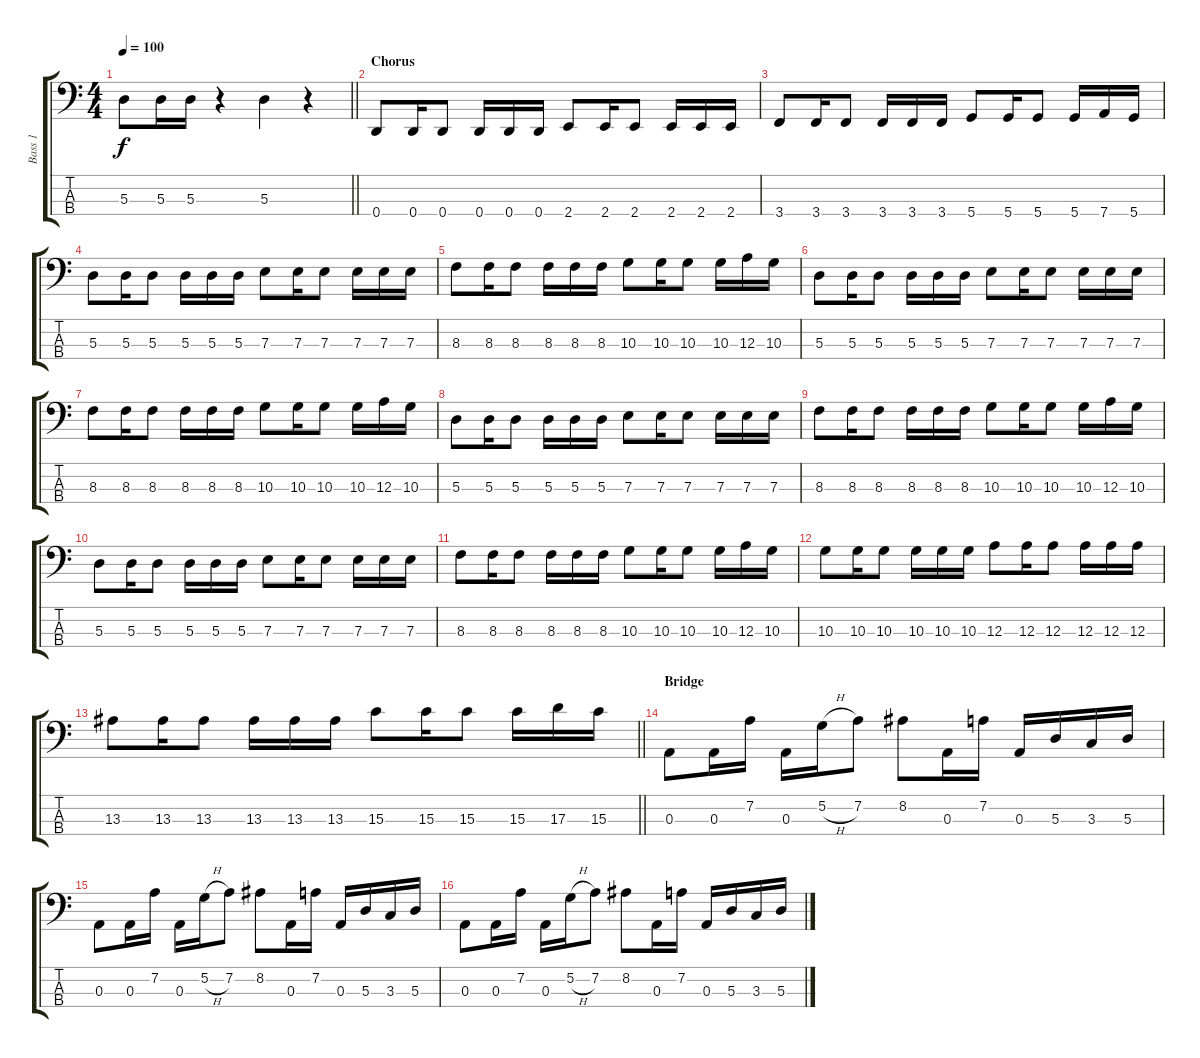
\track ("Bass 1" "Bass 1") {instrument electricbassfinger}
\staff {score tabs}
\tuning (G2 D2 A1 D1) {hide}
\ts (4 4)
\tempo 100
\clef f4
\barLineRight lightlight
\ks c
5.3.8{dy f} 5.3.16 5.3.16 r.4 5.3.4 r.4 |
\section ("" "Chorus")
0.4.8 0.4.16 0.4.8 0.4.16 0.4.16 0.4.16 2.4.8 2.4.16 2.4.8 2.4.16 2.4.16 2.4.16 |
3.4.8 3.4.16 3.4.8 3.4.16 3.4.16 3.4.16 5.4.8 5.4.16 5.4.8 5.4.16 7.4.16 5.4.16 |
5.3.8 5.3.16 5.3.8 5.3.16 5.3.16 5.3.16 7.3.8 7.3.16 7.3.8 7.3.16 7.3.16 7.3.16 |
8.3.8 8.3.16 8.3.8 8.3.16 8.3.16 8.3.16 10.3.8 10.3.16 10.3.8 10.3.16 12.3.16 10.3.16 |
5.3.8 5.3.16 5.3.8 5.3.16 5.3.16 5.3.16 7.3.8 7.3.16 7.3.8 7.3.16 7.3.16 7.3.16 |
8.3.8 8.3.16 8.3.8 8.3.16 8.3.16 8.3.16 10.3.8 10.3.16 10.3.8 10.3.16 12.3.16 10.3.16 |
5.3.8 5.3.16 5.3.8 5.3.16 5.3.16 5.3.16 7.3.8 7.3.16 7.3.8 7.3.16 7.3.16 7.3.16 |
8.3.8 8.3.16 8.3.8 8.3.16 8.3.16 8.3.16 10.3.8 10.3.16 10.3.8 10.3.16 12.3.16 10.3.16 |
5.3.8 5.3.16 5.3.8 5.3.16 5.3.16 5.3.16 7.3.8 7.3.16 7.3.8 7.3.16 7.3.16 7.3.16 |
8.3.8 8.3.16 8.3.8 8.3.16 8.3.16 8.3.16 10.3.8 10.3.16 10.3.8 10.3.16 12.3.16 10.3.16 |
10.3.8 10.3.16 10.3.8 10.3.16 10.3.16 10.3.16 12.3.8 12.3.16 12.3.8 12.3.16 12.3.16 12.3.16 |
\barLineRight lightlight
13.3.8 13.3.16 13.3.8 13.3.16 13.3.16 13.3.16 15.3.8 15.3.16 15.3.8 15.3.16 17.3.16 15.3.16 |
\section ("" "Bridge")
0.3.8 0.3.16 7.2.16 0.3.16 5.2{h}.16 7.2.8 8.2.8 0.3.16 7.2.16 0.3.16 5.3.16 3.3.16 5.3.16 |
0.3.8 0.3.16 7.2.16 0.3.16 5.2{h}.16 7.2.8 8.2.8 0.3.16 7.2.16 0.3.16 5.3.16 3.3.16 5.3.16 |
0.3.8 0.3.16 7.2.16 0.3.16 5.2{h}.16 7.2.8 8.2.8 0.3.16 7.2.16 0.3.16 5.3.16 3.3.16 5.3.16
